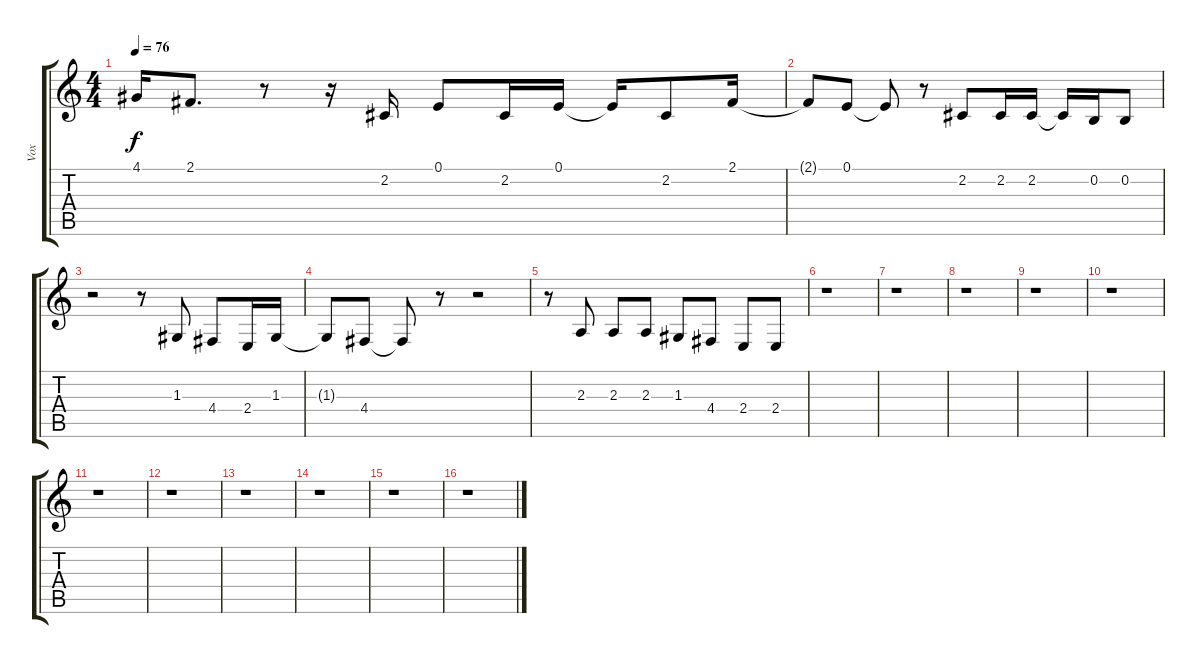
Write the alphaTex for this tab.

\track ("Vox" "Vox") {instrument violin}
\staff {score tabs}
\tuning (E4 B3 G3 D3 A2 E2) {hide}
\ts (4 4)
\tempo 76
\clef g2
\ks c
4.1{t}.16{dy f} 2.1.8{d} r.8 r.16 2.2.16 0.1.8 2.2.16 0.1.16 0.1{t}.16 2.2.8 2.1.16 |
2.1{t}.8 0.1.8 0.1{t}.8 r.8 2.2.8 2.2.16 2.2.16 2.2{t}.16 0.2.16 0.2.8 |
r.2 r.8 1.3.8 4.4.8 2.4.16 1.3.16 |
1.3{t}.8 4.4.8 4.4{t}.8 r.8 r.2 |
r.8 2.3.8 2.3.8 2.3.8 1.3.8 4.4.8 2.4.8 2.4.8 |
r.1 |
r.1 |
r.1 |
r.1 |
r.1 |
r.1 |
r.1 |
r.1 |
r.1 |
r.1 |
r.1
